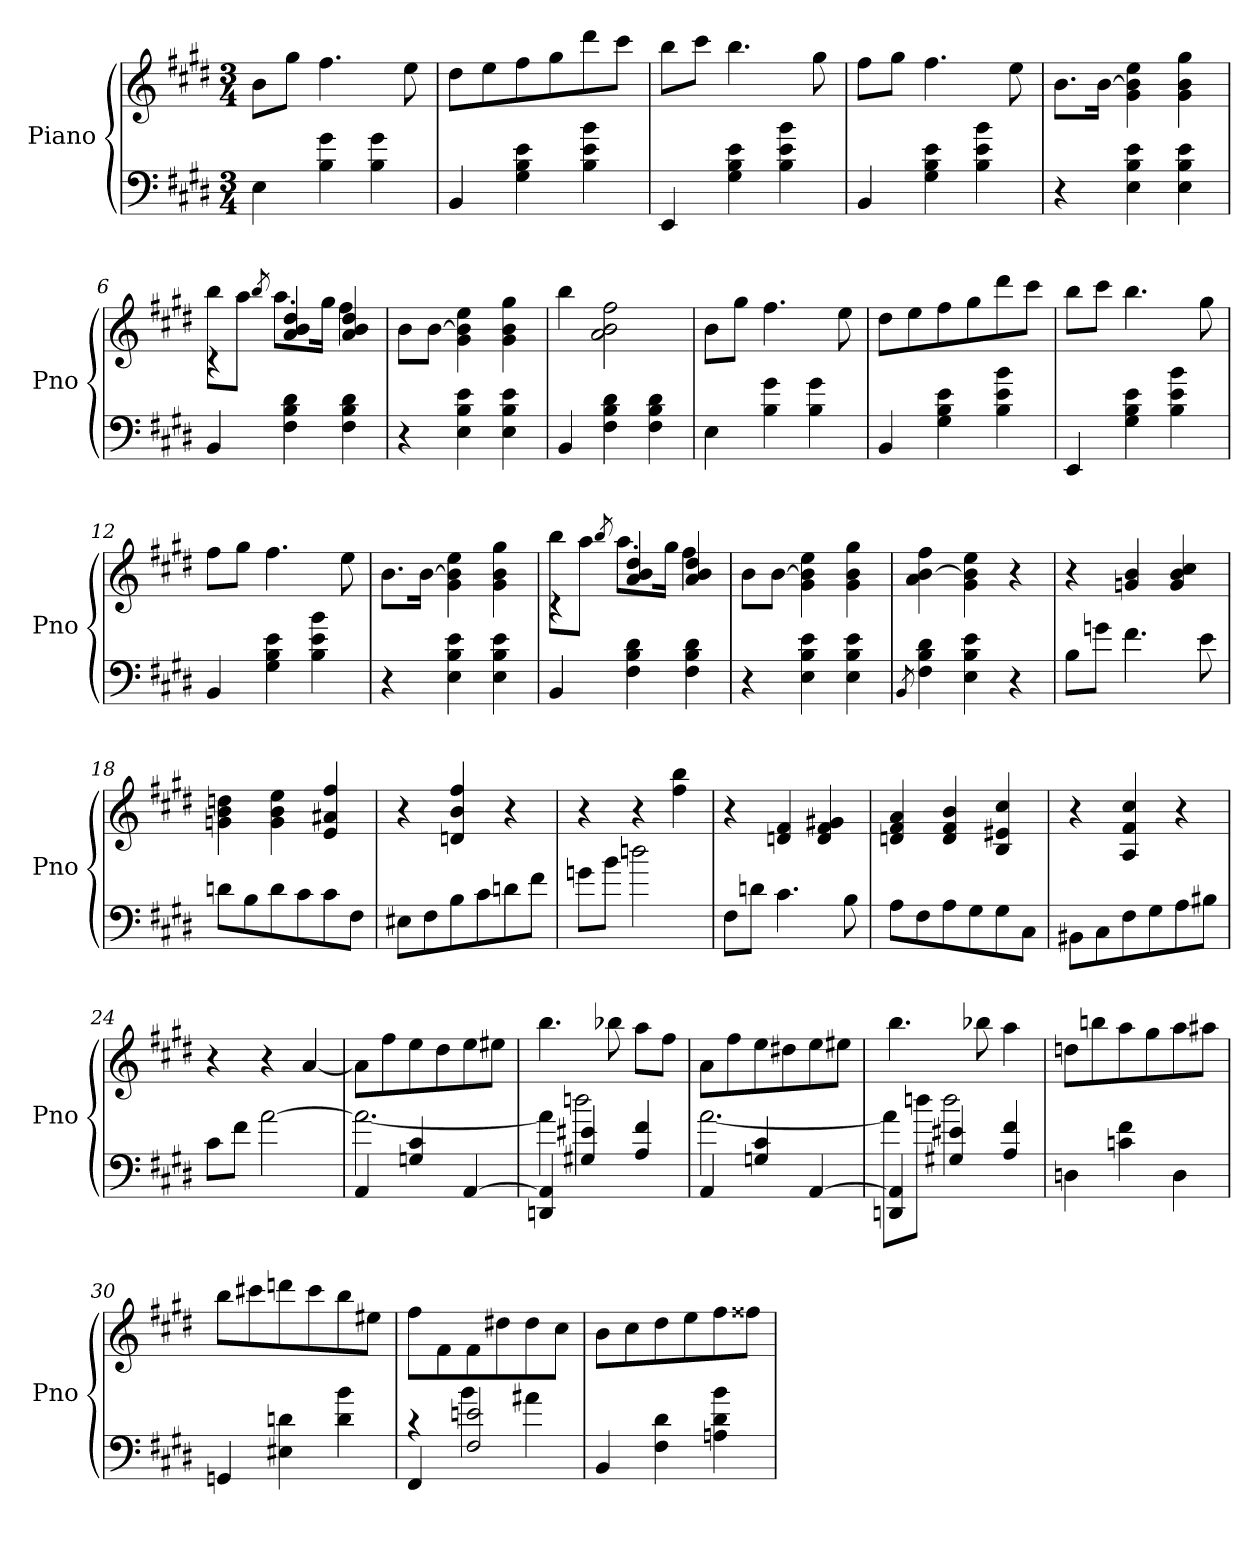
**kern	**kern
*part1	*part1
*staff2	*staff1
*I"Piano	*
*I'Pno	*
*clefF4	*clefG2
*k[f#c#g#d#]	*k[f#c#g#d#]
*E:	*E:
*M3/4	*M3/4
=1	=1
4E	8bL
.	8gg#J
4B 4g#	4.ff#
4B 4g#	.
.	8ee
=2	=2
4BB	8dd#L
.	8ee
4G# 4B 4e	8ff#
.	8gg#
4B 4e 4b	8ddd#
.	8ccc#J
=3	=3
4EE	8bbL
.	8ccc#J
4G# 4B 4e	4.bb
4B 4e 4b	.
.	8gg#
=4	=4
4BB	8ff#L
.	8gg#J
4G# 4B 4e	4.ff#
4B 4e 4b	.
.	8ee
=5	=5
4r	8.bL
.	[16bJk
4E 4B 4e	4g# 4b] 4ee
4E 4B 4e	4g# 4b 4gg#
=6	=6
*	*^
4BB	4rc	8bbL
.	.	8aaJ
.	.	8qbb/
4F# 4B 4d#	4a 4b 4dd#	8.aaL
.	.	16gg#Jk
4F# 4B 4d#	4a 4b 4dd#	4ff#
*	*v	*v
=7	=7
4r	8bL
.	[8bJ
4E 4B 4e	4g# 4b] 4ee
4E 4B 4e	4g# 4b 4gg#
=8	=8
4BB	4bb
4F# 4B 4d#	2a 2b 2ff#
4F# 4B 4d#	.
=9	=9
4E	8bL
.	8gg#J
4B 4g#	4.ff#
4B 4g#	.
.	8ee
=10	=10
4BB	8dd#L
.	8ee
4G# 4B 4e	8ff#
.	8gg#
4B 4e 4b	8ddd#
.	8ccc#J
=11	=11
4EE	8bbL
.	8ccc#J
4G# 4B 4e	4.bb
4B 4e 4b	.
.	8gg#
=12	=12
4BB	8ff#L
.	8gg#J
4G# 4B 4e	4.ff#
4B 4e 4b	.
.	8ee
=13	=13
4r	8.bL
.	[16bJk
4E 4B 4e	4g# 4b] 4ee
4E 4B 4e	4g# 4b 4gg#
=14	=14
*	*^
4BB	4rc	8bbL
.	.	8aaJ
.	.	8qbb/
4F# 4B 4d#	4a 4b 4dd#	8.aaL
.	.	16gg#Jk
4F# 4B 4d#	4a 4b 4dd#	4ff#
*	*v	*v
=15	=15
4r	8bL
.	[8bJ
4E 4B 4e	4g# 4b] 4ee
4E 4B 4e	4g# 4b 4gg#
=16	=16
8qBB/	.
4F# 4B 4d#	4a [4b 4ff#
4E 4B 4e	4g# 4b] 4ee
4r	4r
=17	=17
8BL	4r
8gnJ	.
4.f#	4gn 4b
.	4g 4b 4cc#
8e	.
=18	=18
8dnL	4gn 4b 4ddn
8B	.
8d	4g 4b 4ee
8c#	.
8c#	4e 4a#X 4ff#
8F#J	.
=19	=19
8E#XL	4r
8F#	.
8B	4dn 4b 4ff#
8c#	.
8dn	4r
8f#J	.
=20	=20
8gnL	4r
8bJ	.
2ddn	4r
.	4ff# 4bb
=21	=21
8F#L	4r
8dnJ	.
4.c#	4dn 4f#
.	4d 4f# 4g#X
8B	.
=22	=22
8AL	4dn 4f# 4a
8F#	.
8A	4d 4f# 4b
8G#	.
8G#	4B 4e#X 4cc#
8C#J	.
=23	=23
8BB#XL	4r
8C#	.
8F#	4A 4f# 4cc#
8G#	.
8A	4r
8B#XJ	.
=24	=24
8c#L	4r
8f#J	.
[2a	4r
.	[4a
=25	=25
*^	*
4AA	2.a_	8aL]
.	.	8ff#
4Gn 4c#	.	8ee
.	.	8dd#
[4AA	.	8ee
.	.	8ee#XJ
=26	=26	=26
4DDn 4AA]	4a]	4.bb
4G#X 4e#X	2ddn	.
.	.	8bb-X
4A 4f#	.	8aaL
.	.	8ff#J
=27	=27	=27
4AA	[2.a	8aL
.	.	8ff#
4Gn 4c#	.	8ee
.	.	8dd#X
[4AA	.	8ee
.	.	8ee#XJ
=28	=28	=28
4DDn 4AA]	8aL]	4.bb
.	8ddnJ	.
4G#X 4e#X	2dd	.
.	.	8bb-X
4A 4f#	.	4aa
*v	*v	*
=29	=29
4Dn	8ddnL
.	8bbn
4cn 4f#	8aa
.	8gg#
4D	8aa
.	8aa#XJ
=30	=30
4GGn	8bbL
.	8ccc#X
4E#X 4dn	8dddn
.	8ccc#
4d 4b	8bb
.	8ee#XJ
=31	=31
*^	*
4FF#	4rc	8ff#L
.	.	8f#
2F# 2en	4b	8f#
.	.	8dd#X
.	4a#X	8dd#
.	.	8cc#J
*v	*v	*
=32	=32
4BB	8bL
.	8cc#
4F# 4d#	8dd#
.	8ee
4An 4d# 4b	8ff#
.	8ff##XJ
=	=
*-	*-
